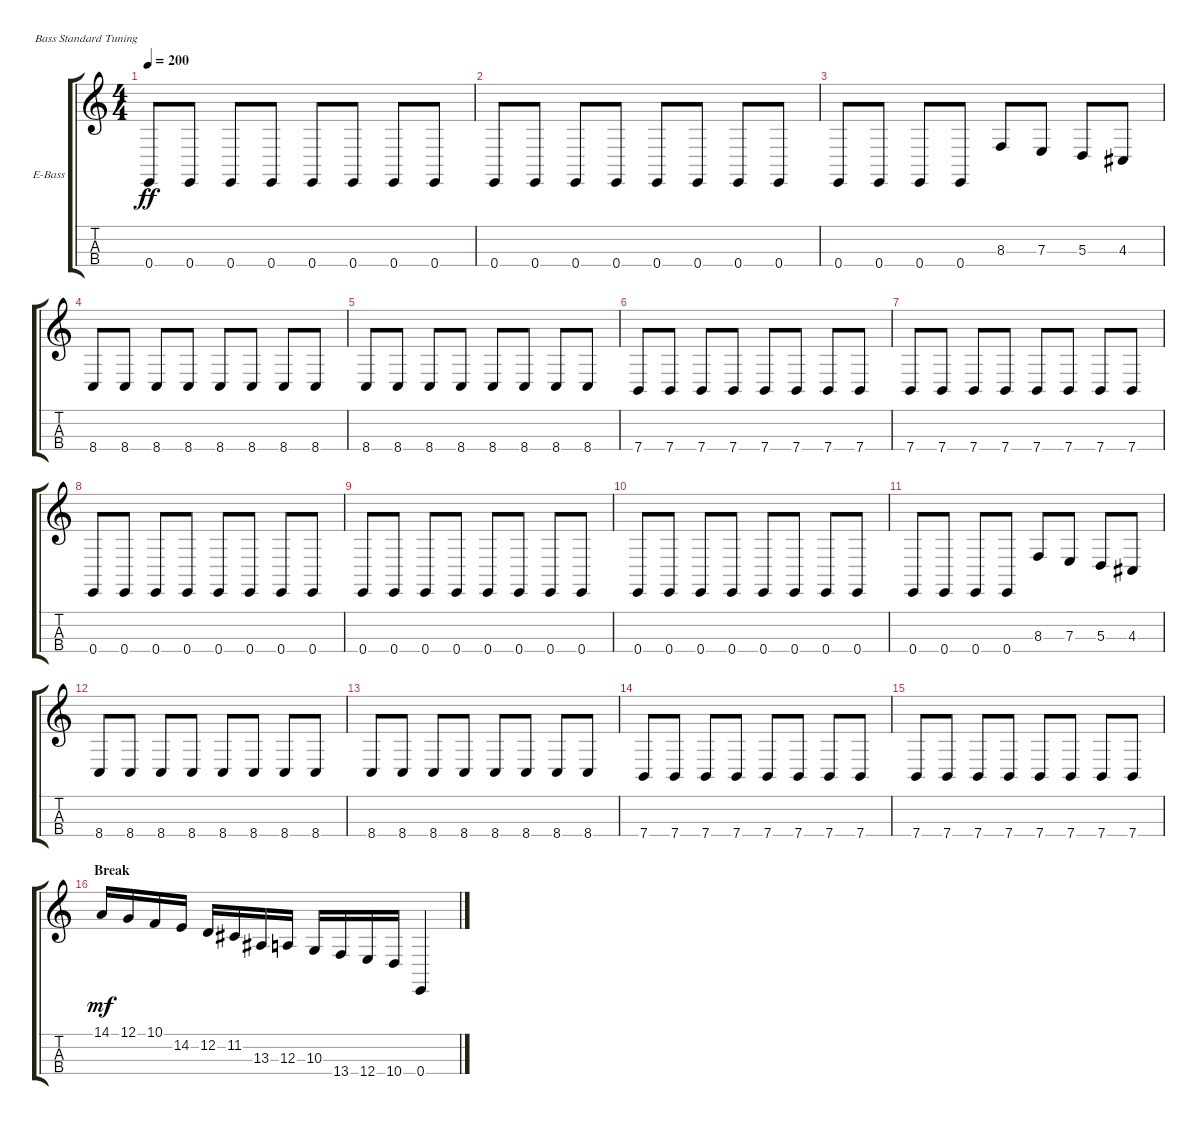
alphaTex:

\defaultSystemsLayout 4
\bracketExtendMode groupsimilarinstruments
\firstSystemTrackNameOrientation horizontal
\otherSystemsTrackNameOrientation horizontal
\track ("Bass" "E-Bass") {instrument electricbassfinger}
\staff {score tabs}
\tuning (G2 D2 A1 E1)
\ts (4 4)
\tempo 200
\clef g2
\ks c
0.4.8{dy ff} 0.4.8 0.4.8 0.4.8 0.4.8 0.4.8 0.4.8 0.4.8 |
0.4.8 0.4.8 0.4.8 0.4.8 0.4.8 0.4.8 0.4.8 0.4.8 |
0.4.8 0.4.8 0.4.8 0.4.8 8.3.8 7.3.8 5.3.8 4.3.8 |
8.4.8 8.4.8 8.4.8 8.4.8 8.4.8 8.4.8 8.4.8 8.4.8 |
8.4.8 8.4.8 8.4.8 8.4.8 8.4.8 8.4.8 8.4.8 8.4.8 |
7.4.8 7.4.8 7.4.8 7.4.8 7.4.8 7.4.8 7.4.8 7.4.8 |
7.4.8 7.4.8 7.4.8 7.4.8 7.4.8 7.4.8 7.4.8 7.4.8 |
0.4.8 0.4.8 0.4.8 0.4.8 0.4.8 0.4.8 0.4.8 0.4.8 |
0.4.8 0.4.8 0.4.8 0.4.8 0.4.8 0.4.8 0.4.8 0.4.8 |
0.4.8 0.4.8 0.4.8 0.4.8 0.4.8 0.4.8 0.4.8 0.4.8 |
0.4.8 0.4.8 0.4.8 0.4.8 8.3.8 7.3.8 5.3.8 4.3.8 |
8.4.8 8.4.8 8.4.8 8.4.8 8.4.8 8.4.8 8.4.8 8.4.8 |
8.4.8 8.4.8 8.4.8 8.4.8 8.4.8 8.4.8 8.4.8 8.4.8 |
7.4.8 7.4.8 7.4.8 7.4.8 7.4.8 7.4.8 7.4.8 7.4.8 |
7.4.8 7.4.8 7.4.8 7.4.8 7.4.8 7.4.8 7.4.8 7.4.8 |
\section ("" "Break")
14.1.16{dy mf} 12.1.16 10.1.16 14.2.16 12.2.16 11.2.16 13.3.16 12.3.16 10.3.16 13.4.16 12.4.16 10.4.16 0.4.4
